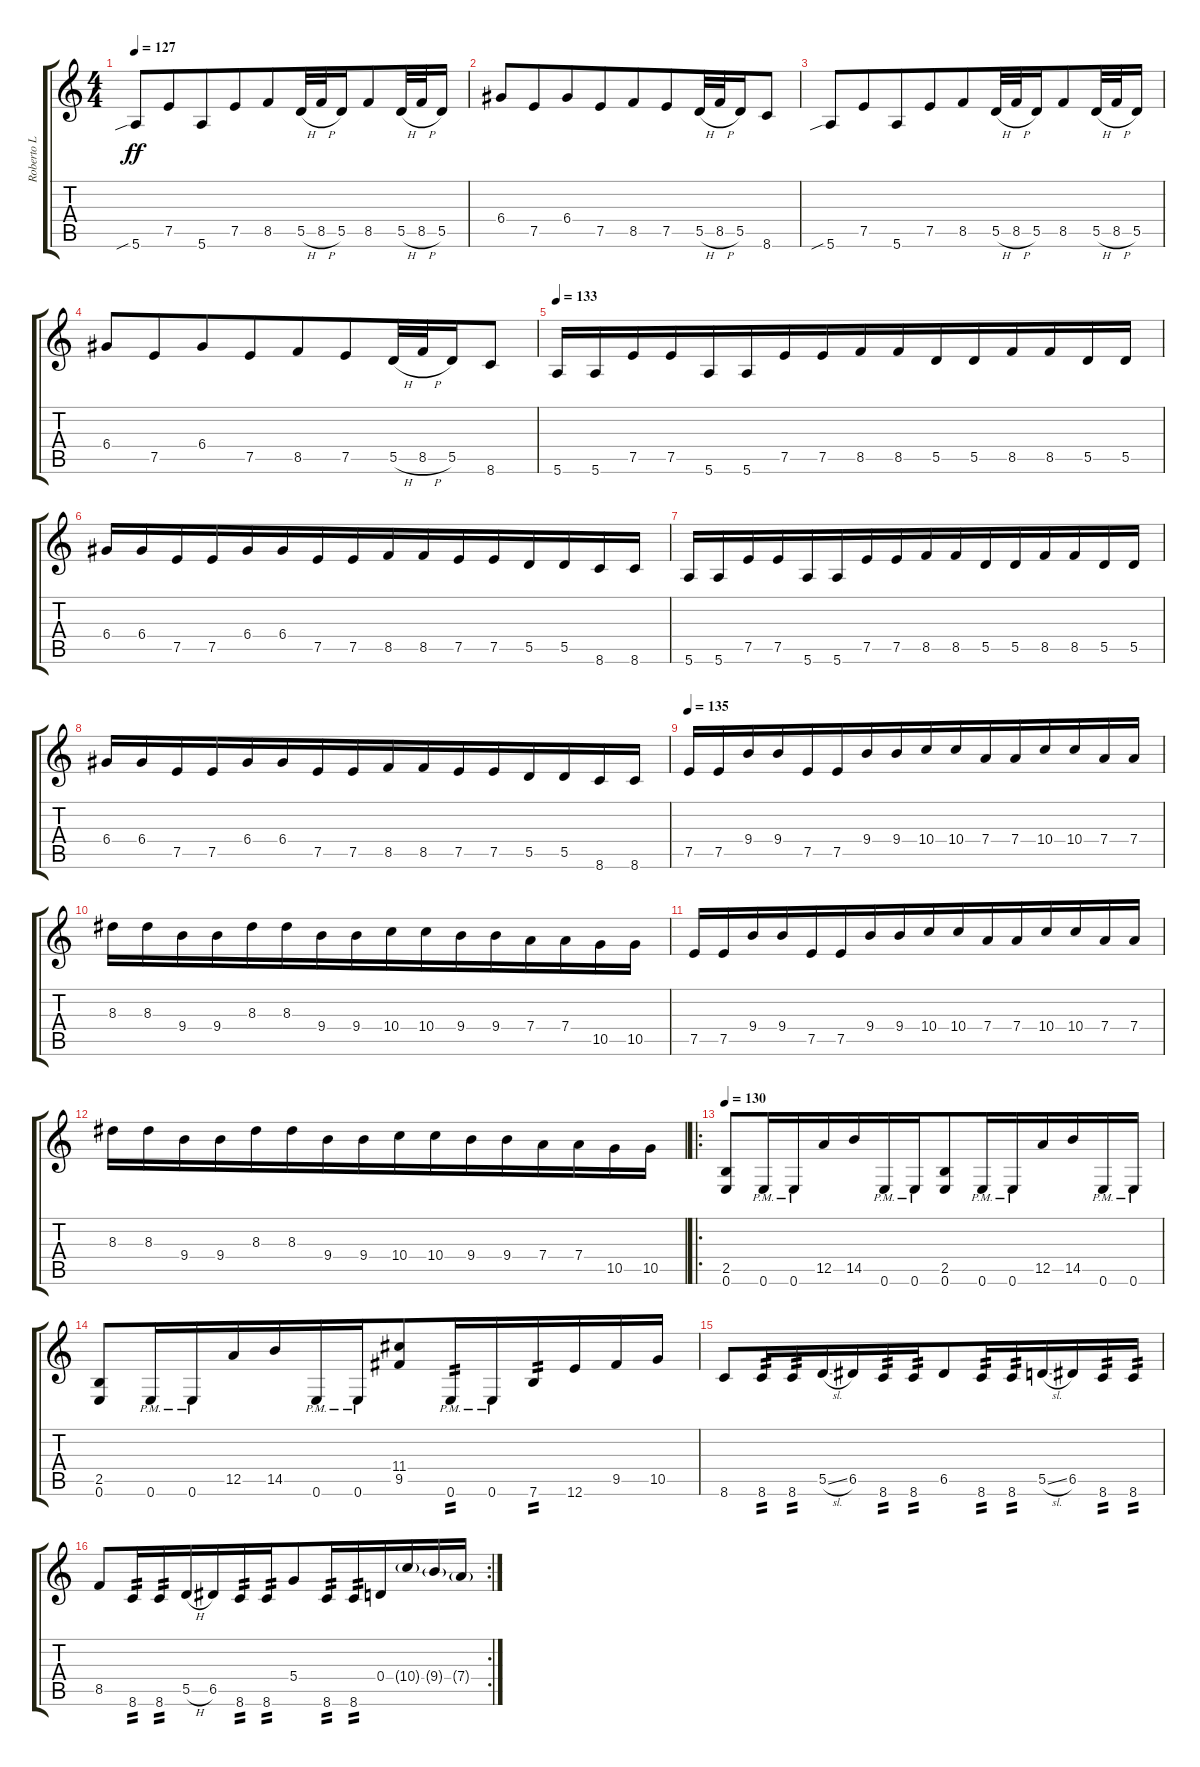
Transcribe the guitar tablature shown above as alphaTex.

\track ("Roberto L" "Roberto L") {instrument overdrivenguitar}
\staff {score tabs}
\tuning (E4 B3 G3 D3 A2 E2) {hide}
\ts (4 4)
\tempo 127
\clef g2
\ks c
5.6{sib}.8{dy ff} 7.5.8{beam merge} 5.6.8 7.5.8{beam merge} 8.5.8 5.5{h}.32 8.5{h}.32 5.5.16{beam merge} 8.5.8 5.5{h}.32 8.5{h}.32 5.5.16 |
6.4.8 7.5.8{beam merge} 6.4.8 7.5.8{beam merge} 8.5.8 7.5.8{beam merge} 5.5{h}.32 8.5{h}.32 5.5.16 8.6.8 |
5.6{sib}.8 7.5.8{beam merge} 5.6.8 7.5.8{beam merge} 8.5.8 5.5{h}.32 8.5{h}.32 5.5.16{beam merge} 8.5.8 5.5{h}.32 8.5{h}.32 5.5.16 |
6.4.8 7.5.8{beam merge} 6.4.8 7.5.8{beam merge} 8.5.8 7.5.8{beam merge} 5.5{h}.32 8.5{h}.32 5.5.16 8.6.8 |
\tempo 133
5.6.16 5.6.16 7.5.16 7.5.16{beam merge} 5.6.16 5.6.16 7.5.16 7.5.16{beam merge} 8.5.16 8.5.16 5.5.16 5.5.16{beam merge} 8.5.16 8.5.16 5.5.16 5.5.16 |
6.4.16 6.4.16 7.5.16 7.5.16{beam merge} 6.4.16 6.4.16 7.5.16 7.5.16{beam merge} 8.5.16 8.5.16 7.5.16 7.5.16{beam merge} 5.5.16 5.5.16 8.6.16 8.6.16 |
5.6.16 5.6.16 7.5.16 7.5.16{beam merge} 5.6.16 5.6.16 7.5.16 7.5.16{beam merge} 8.5.16 8.5.16 5.5.16 5.5.16{beam merge} 8.5.16 8.5.16 5.5.16 5.5.16 |
6.4.16 6.4.16 7.5.16 7.5.16{beam merge} 6.4.16 6.4.16 7.5.16 7.5.16{beam merge} 8.5.16 8.5.16 7.5.16 7.5.16{beam merge} 5.5.16 5.5.16 8.6.16 8.6.16 |
\tempo 135
7.5.16 7.5.16 9.4.16 9.4.16{beam merge} 7.5.16 7.5.16 9.4.16 9.4.16{beam merge} 10.4.16 10.4.16 7.4.16 7.4.16{beam merge} 10.4.16 10.4.16 7.4.16 7.4.16 |
8.3.16 8.3.16 9.4.16 9.4.16{beam merge} 8.3.16 8.3.16 9.4.16 9.4.16{beam merge} 10.4.16 10.4.16 9.4.16 9.4.16{beam merge} 7.4.16 7.4.16 10.5.16 10.5.16 |
7.5.16 7.5.16 9.4.16 9.4.16{beam merge} 7.5.16 7.5.16 9.4.16 9.4.16{beam merge} 10.4.16 10.4.16 7.4.16 7.4.16{beam merge} 10.4.16 10.4.16 7.4.16 7.4.16 |
8.3.16 8.3.16 9.4.16 9.4.16{beam merge} 8.3.16 8.3.16 9.4.16 9.4.16{beam merge} 10.4.16 10.4.16 9.4.16 9.4.16{beam merge} 7.4.16 7.4.16 10.5.16 10.5.16 |
\ro
\tempo 130
(2.5 0.6).8 0.6{pm}.16 0.6{pm}.16{beam merge} 12.5.16 14.5.16 0.6{pm}.16 0.6{pm}.16{beam merge} (2.5 0.6).8 0.6{pm}.16 0.6{pm}.16{beam merge} 12.5.16 14.5.16 0.6{pm}.16 0.6{pm}.16 |
(2.5 0.6).8 0.6{pm}.16 0.6{pm}.16{beam merge} 12.5.16 14.5.16 0.6{pm}.16 0.6{pm}.16{beam merge} (11.4 9.5).8 0.6{pm}.16{tp 2} 0.6{pm}.16{beam merge} 7.6.16{tp 2} 12.6.16 9.5.16 10.5.16 |
8.6.8 8.6.16{tp 2} 8.6.16{tp 2 beam merge} 5.5{sl}.16 6.5.16 8.6.16{tp 2} 8.6.16{tp 2 beam merge} 6.5.8 8.6.16{tp 2} 8.6.16{tp 2 beam merge} 5.5{sl}.16 6.5.16 8.6.16{tp 2} 8.6.16{tp 2} |
\rc 2
8.5.8 8.6.16{tp 2} 8.6.16{tp 2 beam merge} 5.5{h}.16 6.5.16 8.6.16{tp 2} 8.6.16{tp 2 beam merge} 5.4.8 8.6.16{tp 2} 8.6.16{tp 2 beam merge} 0.4.16 10.4{g}.16 9.4{g}.16 7.4{g}.16
